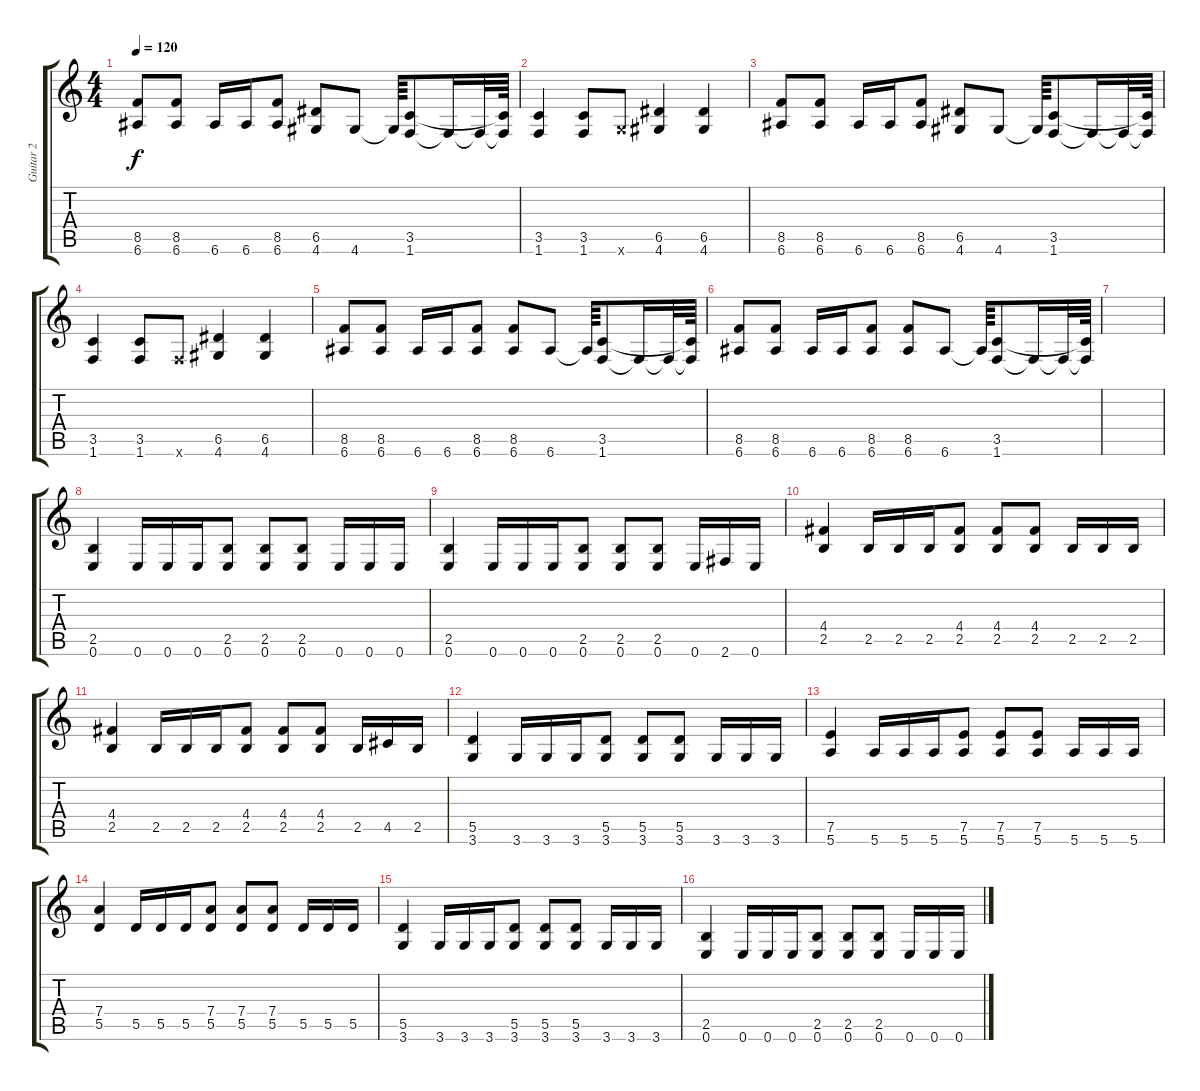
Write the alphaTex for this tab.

\track ("Guitar 2" "Guitar 2") {instrument distortionguitar}
\staff {score tabs}
\tuning (E4 B3 G3 D3 A2 E2) {hide}
\ts (4 4)
\tempo 120
\clef g2
\ks c
(8.5 6.6).8{dy f} (8.5 6.6).8 6.6.16 6.6.16 (8.5 6.6).8 (6.5 4.6).8 4.6.8 4.6{t}.64 (3.5 1.6).8 1.6{t}.16 1.6{t}.32 (3.5{t} 1.6{t}).64 |
(3.5 1.6).4 (3.5 1.6).8 3.6{x}.8 (6.5 4.6).4 (6.5 4.6).4 |
(8.5 6.6).8 (8.5 6.6).8 6.6.16 6.6.16 (8.5 6.6).8 (6.5 4.6).8 4.6.8 4.6{t}.64 (3.5 1.6).8 1.6{t}.16 1.6{t}.32 (3.5{t} 1.6{t}).64 |
(3.5 1.6).4 (3.5 1.6).8 1.6{x}.8 (6.5 4.6).4 (6.5 4.6).4 |
(8.5 6.6).8 (8.5 6.6).8 6.6.16 6.6.16 (8.5 6.6).8 (8.5 6.6).8 6.6.8 6.6{t}.64 (3.5 1.6).8 1.6{t}.16 1.6{t}.32 (3.5{t} 1.6{t}).64 |
(8.5 6.6).8 (8.5 6.6).8 6.6.16 6.6.16 (8.5 6.6).8 (8.5 6.6).8 6.6.8 6.6{t}.64 (3.5 1.6).8 1.6{t}.16 1.6{t}.32 (3.5{t} 1.6{t}).64 |
|
(2.5 0.6).4{volume 10} 0.6.16 0.6.16 0.6.16 (2.5 0.6).8 (2.5 0.6).8 (2.5 0.6).8 0.6.16 0.6.16 0.6.16 |
(2.5 0.6).4 0.6.16 0.6.16 0.6.16 (2.5 0.6).8 (2.5 0.6).8 (2.5 0.6).8 0.6.16 2.6.16 0.6.16 |
(4.4 2.5).4 2.5.16 2.5.16 2.5.16 (4.4 2.5).8 (4.4 2.5).8 (4.4 2.5).8 2.5.16 2.5.16 2.5.16 |
(4.4 2.5).4 2.5.16 2.5.16 2.5.16 (4.4 2.5).8 (4.4 2.5).8 (4.4 2.5).8 2.5.16 4.5.16 2.5.16 |
(5.5 3.6).4 3.6.16 3.6.16 3.6.16 (5.5 3.6).8 (5.5 3.6).8 (5.5 3.6).8 3.6.16 3.6.16 3.6.16 |
(7.5 5.6).4 5.6.16 5.6.16 5.6.16 (7.5 5.6).8 (7.5 5.6).8 (7.5 5.6).8 5.6.16 5.6.16 5.6.16 |
(7.4 5.5).4 5.5.16 5.5.16 5.5.16 (7.4 5.5).8 (7.4 5.5).8 (7.4 5.5).8 5.5.16 5.5.16 5.5.16 |
(5.5 3.6).4 3.6.16 3.6.16 3.6.16 (5.5 3.6).8 (5.5 3.6).8 (5.5 3.6).8 3.6.16 3.6.16 3.6.16 |
(2.5 0.6).4 0.6.16 0.6.16 0.6.16 (2.5 0.6).8 (2.5 0.6).8 (2.5 0.6).8 0.6.16 0.6.16 0.6.16
